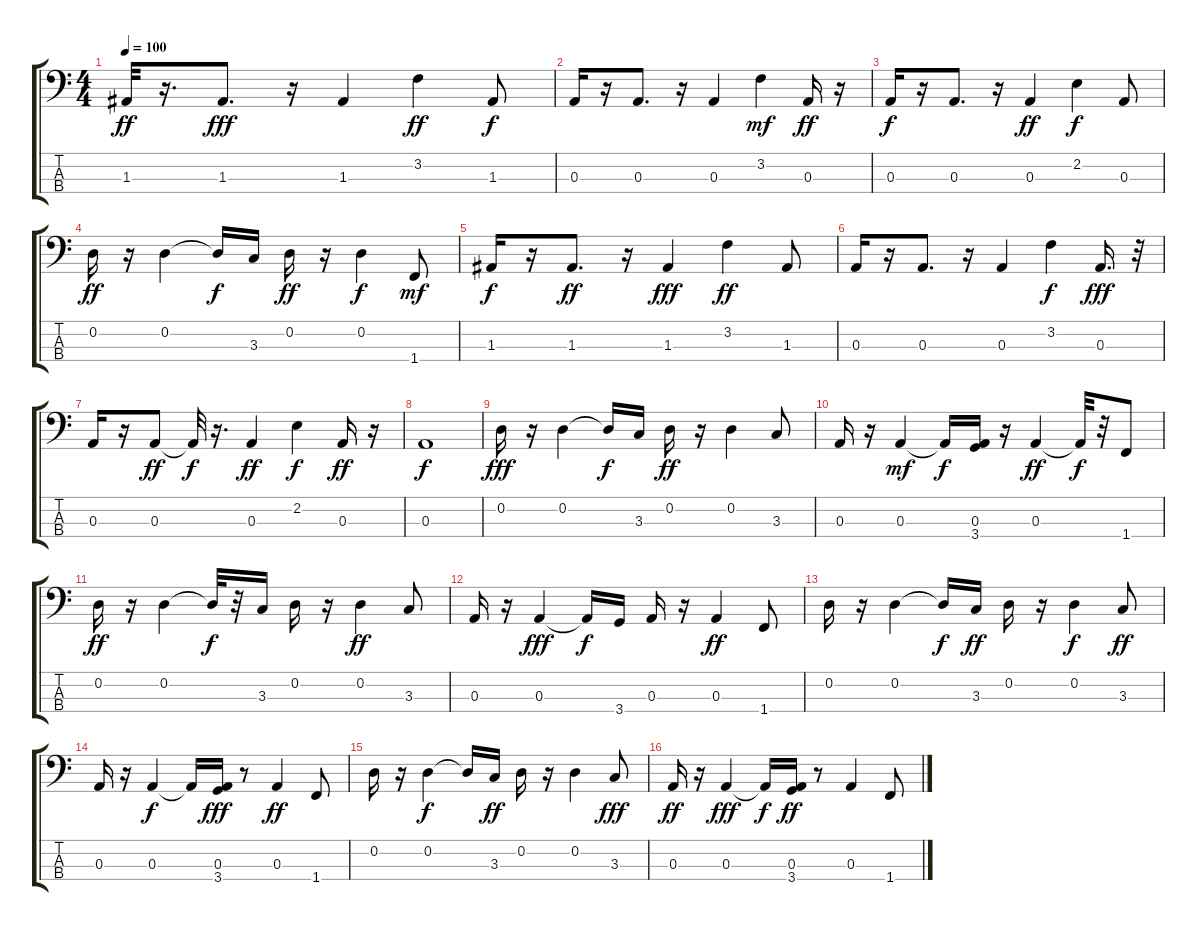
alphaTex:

\track "" {instrument electricbassfinger}
\staff {score tabs}
\tuning (G2 D2 A1 E1) {hide}
\ts (4 4)
\tempo 100
\clef f4
\ks c
1.3.32{dy ff} r.16{d} 1.3.8{d dy fff} r.16 1.3.4 3.2.4{dy ff} 1.3.8{dy f} |
0.3.16 r.16 0.3.8{d} r.16 0.3.4 3.2.4{dy mf} 0.3.16{dy ff} r.16 |
0.3.16{dy f} r.16 0.3.8{d} r.16 0.3.4{dy ff} 2.2.4{dy f} 0.3.8 |
0.2.16{dy ff} r.16 0.2.4 0.2{t}.16{dy f} 3.3.16 0.2.16{dy ff} r.16 0.2.4{dy f} 1.4.8{dy mf} |
1.3.16{dy f} r.16 1.3.8{d dy ff} r.16 1.3.4{dy fff} 3.2.4{dy ff} 1.3.8 |
0.3.16 r.16 0.3.8{d} r.16 0.3.4 3.2.4{dy f} 0.3.16{d dy fff} r.32 |
0.3.16 r.16 0.3.8{dy ff} 0.3{t}.32{dy f} r.16{d} 0.3.4{dy ff} 2.2.4{dy f} 0.3.16{dy ff} r.16 |
0.3.1{dy f} |
0.2.16{dy fff} r.16 0.2.4 0.2{t}.16{dy f} 3.3.16 0.2.16{dy ff} r.16 0.2.4 3.3.8 |
0.3.16 r.16 0.3.4{dy mf} 0.3{t}.16{dy f} (0.3 3.4).16 r.16 0.3.4{dy ff} 0.3{t}.32{dy f} r.32 1.4.8 |
0.2.16{dy ff} r.16 0.2.4 0.2{t}.32{dy f} r.32 3.3.16 0.2.16 r.16 0.2.4{dy ff} 3.3.8 |
0.3.16 r.16 0.3.4{dy fff} 0.3{t}.16{dy f} 3.4.16 0.3.16 r.16 0.3.4{dy ff} 1.4.8 |
0.2.16 r.16 0.2.4 0.2{t}.16{dy f} 3.3.16{dy ff} 0.2.16 r.16 0.2.4{dy f} 3.3.8{dy ff} |
0.3.16 r.16 0.3.4{dy f} 0.3{t}.16 (0.3 3.4).16{dy fff} r.8 0.3.4{dy ff} 1.4.8 |
0.2.16 r.16 0.2.4{dy f} 0.2{t}.16 3.3.16{dy ff} 0.2.16 r.16 0.2.4 3.3.8{dy fff} |
0.3.16{dy ff} r.16 0.3.4{dy fff} 0.3{t}.16{dy f} (0.3 3.4).16{dy ff} r.8 0.3.4 1.4.8
